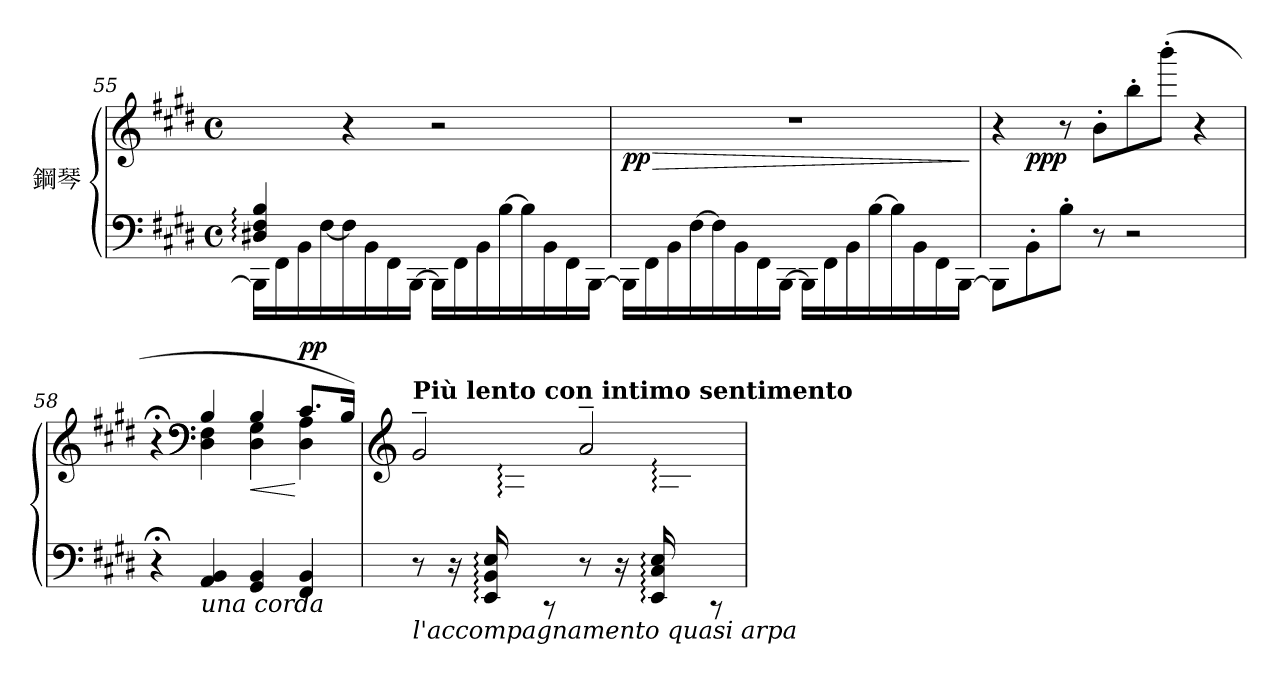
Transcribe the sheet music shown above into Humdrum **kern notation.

**kern	**kern	**dynam
*part1	*part1	*part1
*staff2	*staff1	*staff1/2
*I"鋼琴	*	*
*clefF4	*clefG2	*
*k[f#c#g#d#]	*k[f#c#g#d#]	*
*M4/4	*M4/4	*
*met(c)	*met(c)	*
*MM74	*MM74	*
=55	=55	=55
*^	*	*
4D#X/: 4F#/: 4B/:	16BBB\LL]	8ryy	.
.	16FF#\	.	.
*	*	*MM72	*
.	16BB\	8ryy	.
.	[16F#\	.	.
*	*	*MM70	*
2.ryy	16F#\]	4r	.
.	16BB\	.	.
*	*	*MM68	*
.	16FF#\	.	.
.	[16BBB\JJ	.	.
*	*	*MM66	*
.	16BBB\LL]	2r	.
.	16FF#\	.	.
*	*	*MM64	*
.	16BB\	.	.
.	[16B\	.	.
*	*	*MM62	*
.	16B\]	.	.
.	16BB\	.	.
*	*	*MM60	*
.	16FF#\	.	.
.	[16BBB\JJ	.	.
*v	*v	*	*
=56	=56	=56
*	*MM58	*
*^	*	*
!	!	!	!LO:HP:b
!	!	!	!LO:DY:n=1:b
*v	*v	*	*
16BBB\LL]	1r	> pp
16FF#\	.	.
*	*MM56	*
16BB\	.	.
[16F#\	.	.
*	*MM54	*
16F#\]	.	.
16BB\	.	.
*	*MM52	*
16FF#\	.	.
[16BBB\JJ	.	.
16BBB\LL]	.	.
16FF#\	.	.
16BB\	.	.
[16B\	.	.
16B\]	.	.
16BB\	.	.
16FF#\	.	.
[16BBB\JJ	.	.
.	.	]
!!LO:LB:g=z
=57	=57	=57
*	*^	*
(>8BBB\L]	4r	8ryy	.
!	!	!	!LO:DY:b
8BB'\	.	2..ryy	ppp
8B'\J	8r	.	.
8r	8b'\L	.	.
2r	8bb'\	.	.
.	(8bbb'\J	.	.
.	4r	.	.
=58	=58	=58	=58
*	*MM28	*	*
4r;<	4r;<	4ryy	.
*	*clefF4	*	*
*	*MM44	*	*
!LO:TX:b:i:t=una corda	!	!	!
4AA/ 4BB/	4B/	4D#\ 4F#\	.
!	!	!	!LO:HP:b
4GG#/ 4BB/	4B/	4D#\ 4G#\	<
!	!	!	!LO:DY:n=1:a
4FF#/ 4BB/	8.c#/L	4D#\ 4A\	[ pp
.	16B/Jk)	.	.
=59	=59	=59	=59
*	*clefG2	*	*
!	!LO:TX:a:B:t=Più lento con intimo sentimento	!	!
!LO:TX:b:i:t=l'accompagnamento quasi arpa	!	!	!
8r	2g#~/	4ryy	.
16r	.	.	.
16EE!/: 16BB!/: 16E!/:KL	.	.	.
8ryy	.	8G#!\: 8B!\: 8e!\:J	.
8rCC	.	4.ryy	.
8r	2a~/	.	.
16r	.	.	.
16EE!/: 16C#!/: 16E!/:KL	.	.	.
8ryy	.	8A!\: 8B!\: 8e!\:J	.
8rCC	.	8ryy	.
*	*v	*v	*
=	=	=
*-	*-	*-
